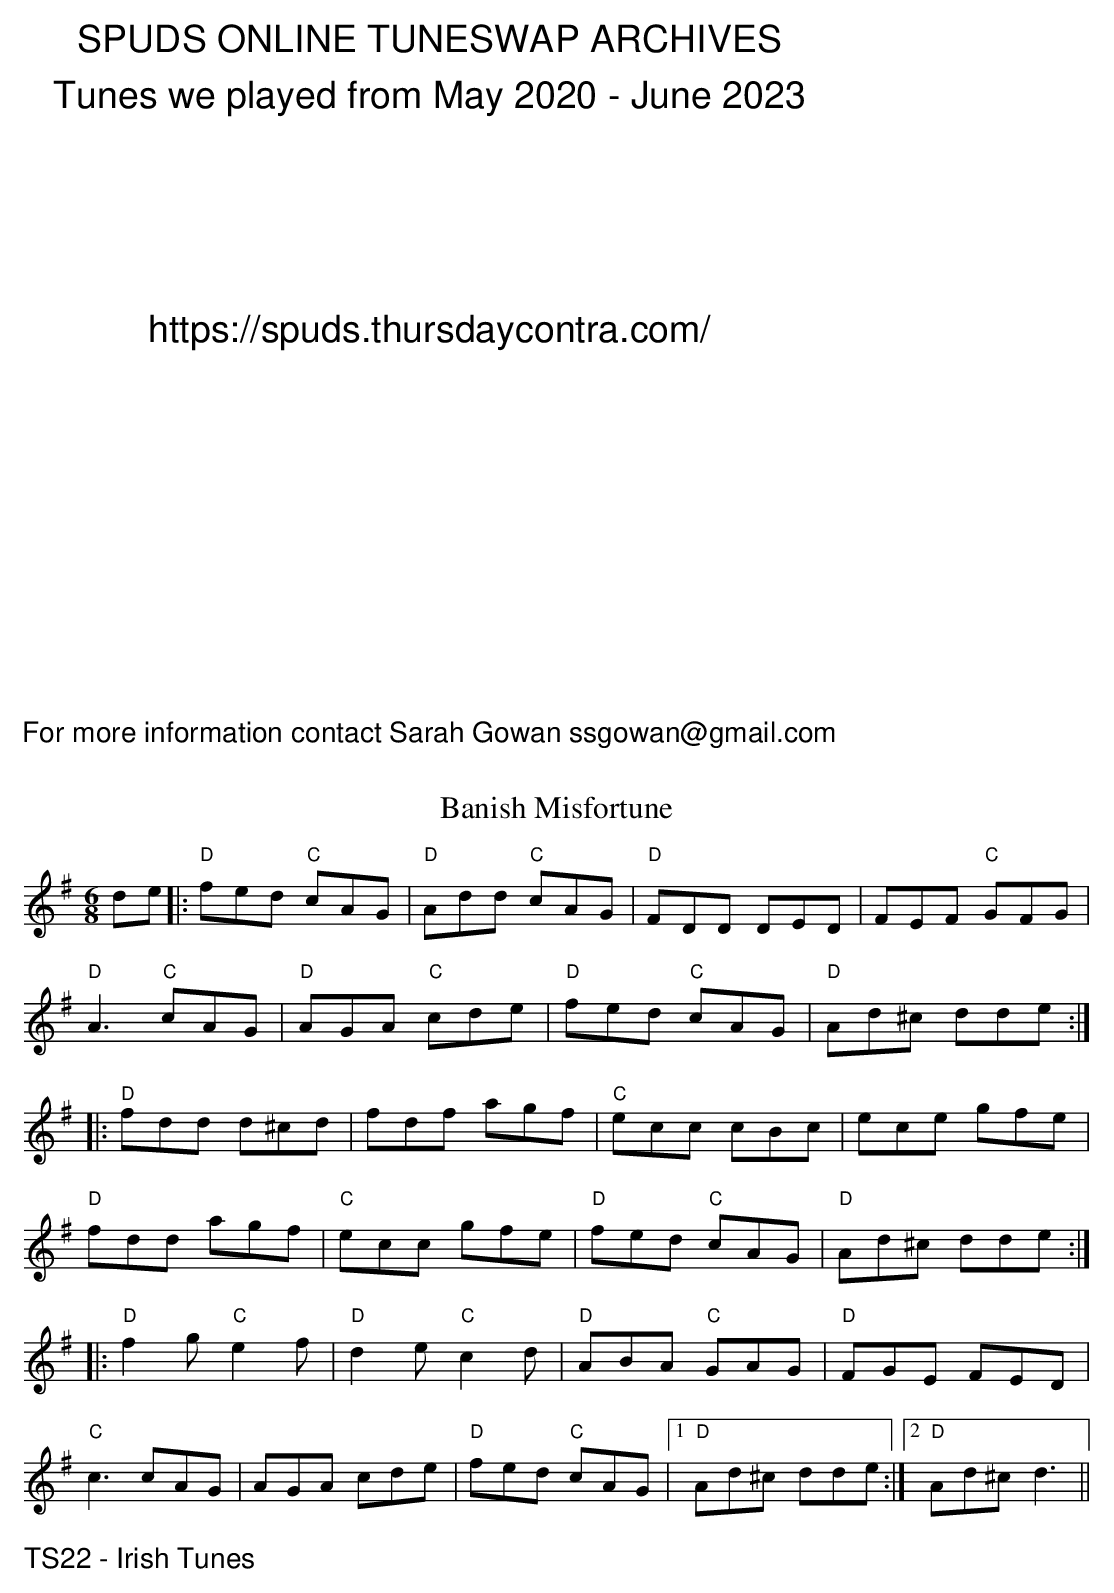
X:1
T: Banish Misfortune
M: 6/8
L: 1/8
K: Dmix
de|: "D" fed "C" cAG| "D" Add "C" cAG| "D" FDD DED| FEF "C"GFG|
"D" A3 "C" cAG| "D" AGA "C" cde| "D" fed "C" cAG| "D" Ad^c dde:|
|: "D" fdd d^cd| fdf agf| "C" ecc cBc|ece gfe|
"D" fdd agf| "C" ecc gfe|"D" fed "C" cAG|"D"Ad^c dde:|
|: "D" f2g "C" e2f| "D" d2e "C" c2d|"D" ABA "C" GAG| "D" FGE FED|
"C" c3 cAG| AGA cde| "D" fed "C" cAG |1 "D" Ad^c dde:|2 "D" Ad^c d3 ||
